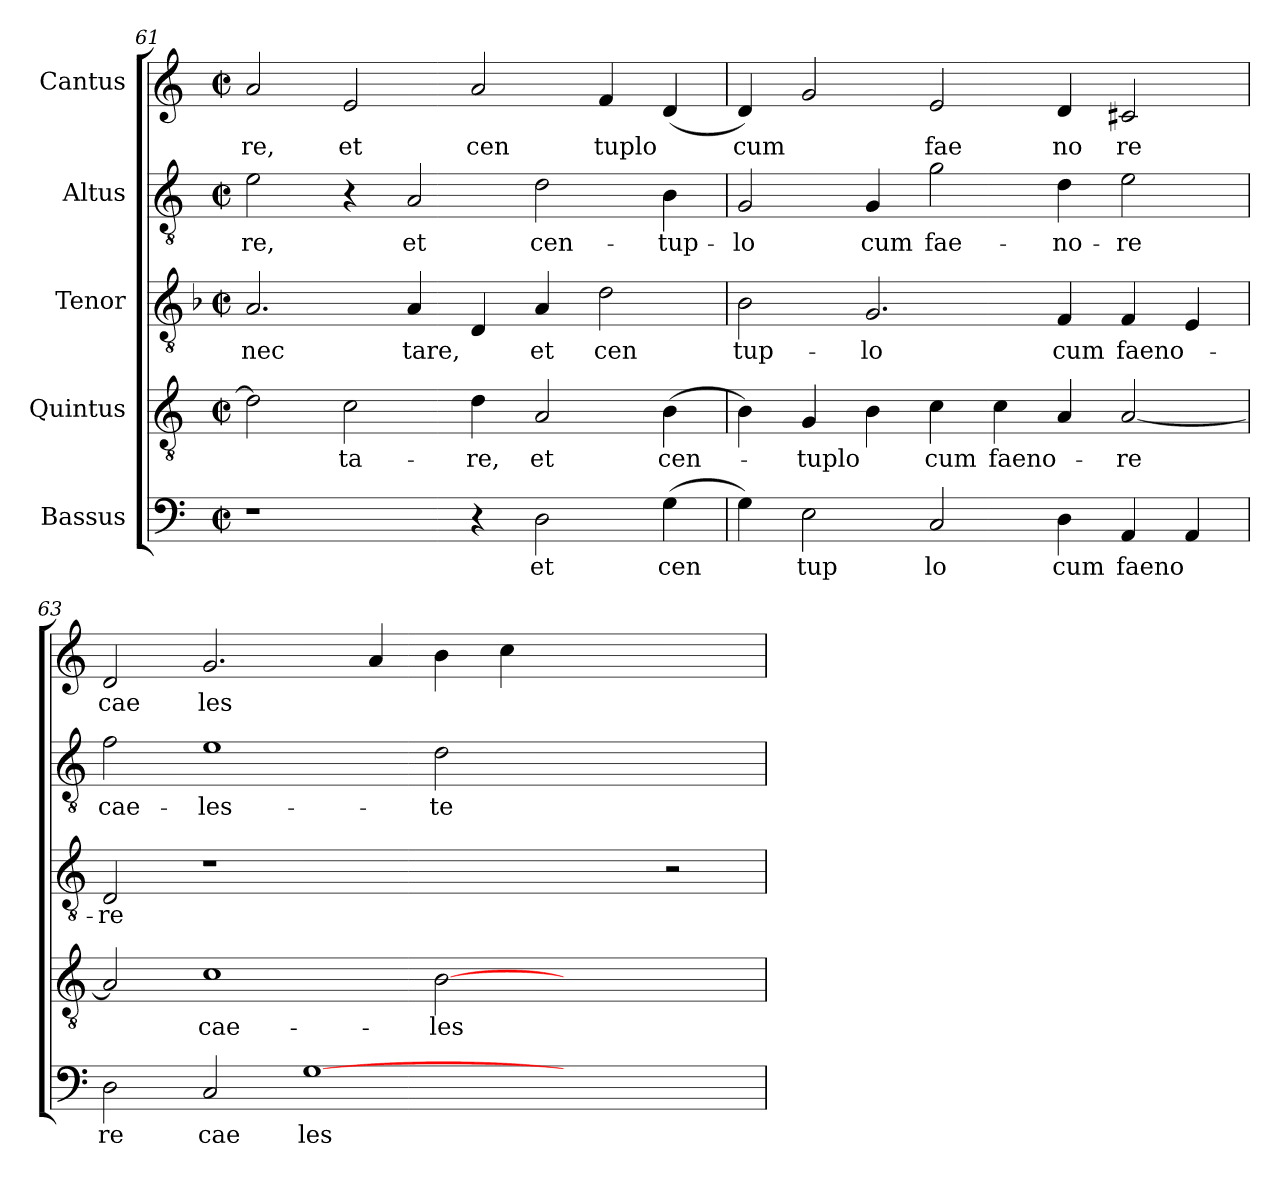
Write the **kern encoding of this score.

**kern	**text	**kern	**text	**kern	**text	**kern	**text	**kern	**text
*part5	*part5	*part4	*part4	*part3	*part3	*part2	*part2	*part1	*part1
*staff5	*staff5	*staff4	*staff4	*staff3	*staff3	*staff2	*staff2	*staff1	*staff1
*I"Bassus	*	*I"Quintus	*	*I"Tenor	*	*I"Altus	*	*I"Cantus	*
*clefF4	*	*clefGv2	*	*clefGv2	*	*clefGv2	*	*clefG2	*
*	*	*	*	*k[b-]	*	*	*	*	*
*	*	*	*	*F:	*	*	*	*	*
*M2/2	*	*M2/2	*	*M2/2	*	*M2/2	*	*M2/2	*
*met(c|)	*	*met(c|)	*	*met(c|)	*	*met(c|)	*	*met(c|)	*
=61	=61	=61	=61	=61	=61	=61	=61	=61	=61
!	!	!	!	!	!LO:LY:b:cj	!	!LO:LY:b:cj	!	!LO:LY:b:cj
1r	.	2d\]	.	2.A/	nec	2e\	-re,	2a/	re,
!	!	!	!LO:LY:b:cj	!	!	!	!	!	!LO:LY:b:cj
.	.	2c\	-ta-	.	.	4r	.	2e/	et
!	!	!	!	!	!LO:LY:b	!	!LO:LY:b:cj	!	!
.	.	.	.	4A/	tare,	2A/	et	.	.
!	!	!	!LO:LY:b:cj	!	!	!	!	!	!LO:LY:b:cj
4r	.	4d\	-re,	4D/	.	.	.	2a/	cen
!	!LO:LY:b:cj	!	!LO:LY:b:cj	!	!LO:LY:b:cj	!	!LO:LY:b:cj	!	!
2D\	et	2A/	et	4A/	et	2d\	cen-	.	.
!	!	!	!	!	!LO:LY:b:cj	!	!	!	!LO:LY:b:cj
.	.	.	.	2d\	cen	.	.	4f/	tuplo
!	!LO:LY:b	!	!LO:LY:b	!	!	!	!LO:LY:b:cj	!	!
(>4G\	cen	(>4B\	cen-	.	.	4B\	-tup-	(>4d/	.
!!LO:LB:g=z
=62	=62	=62	=62	=62	=62	=62	=62	=62	=62
*	*	*	*	*k[]	*	*	*	*	*
*	*	*	*	*C:	*	*	*	*	*
!	!	!	!	!	!LO:LY:b:cj	!	!LO:LY:b:cj	!	!LO:LY:b
4G\)	.	4B\)	.	2B\	tup-	2G/	-lo	4d/)	cum
!	!LO:LY:b:cj	!	!LO:LY:b:cj	!	!	!	!	!	!
2E\	tup	4G/	-tuplo	.	.	.	.	2g/	.
!	!	!	!	!	!LO:LY:b:cj	!	!LO:LY:b:cj	!	!
.	.	4B\	.	2.G/	-lo	4G/	cum	.	.
!	!LO:LY:b:cj	!	!LO:LY:b:cj	!	!	!	!LO:LY:b:cj	!	!LO:LY:b:cj
2C/	lo	4c\	cum	.	.	2g\	fae-	2e/	fae
!	!	!	!LO:LY:b:cj	!	!	!	!	!	!
.	.	4c\	faeno-	.	.	.	.	.	.
!	!LO:LY:b:cj	!	!	!	!LO:LY:b:cj	!	!LO:LY:b:cj	!	!LO:LY:b:cj
4D\	cum	4A/	.	4F/	cum	4d\	-no-	4d/	no
!	!LO:LY:b:cj	!	!LO:LY:b:cj	!	!LO:LY:b:cj	!	!LO:LY:b:cj	!	!LO:LY:b:cj
4AA/	faeno	[<2A/	-re	4F/	faeno-	2e\	-re	2c#X/	re
4AA/	.	.	.	4E/	.	.	.	.	.
=63	=63	=63	=63	=63	=63	=63	=63	=63	=63
!	!LO:LY:b:cj	!	!	!	!LO:LY:b:cj	!	!LO:LY:b:cj	!	!LO:LY:b:cj
2D\	re	2A/]	.	2D/	-re	2f\	cae-	2d/	cae
!	!LO:LY:b:cj	!	!LO:LY:b:cj	!LO:N:vis=1	!	!	!LO:LY:b:cj	!	!LO:LY:b
2C/	cae	1c	cae-	0r	.	1e	-les-	2.g/	les
!	!LO:LY:b:cj	!	!	!	!	!	!	!	!
[>1G	les	.	.	.	.	.	.	.	.
.	.	.	.	.	.	.	.	4a/	.
!	!	!	!LO:LY:b	!	!	!	!LO:LY:b:cj	!	!
.	.	[>2B\	-les-	.	.	2d\	-te	4b\	.
.	.	.	.	.	.	.	.	4cc\	.
1ryy	.	1ryy	.	.	.	1ryy	.	1ryy	.
.	.	.	.	2r	.	.	.	.	.
=	=	=	=	=	=	=	=	=	=
*-	*-	*-	*-	*-	*-	*-	*-	*-	*-
